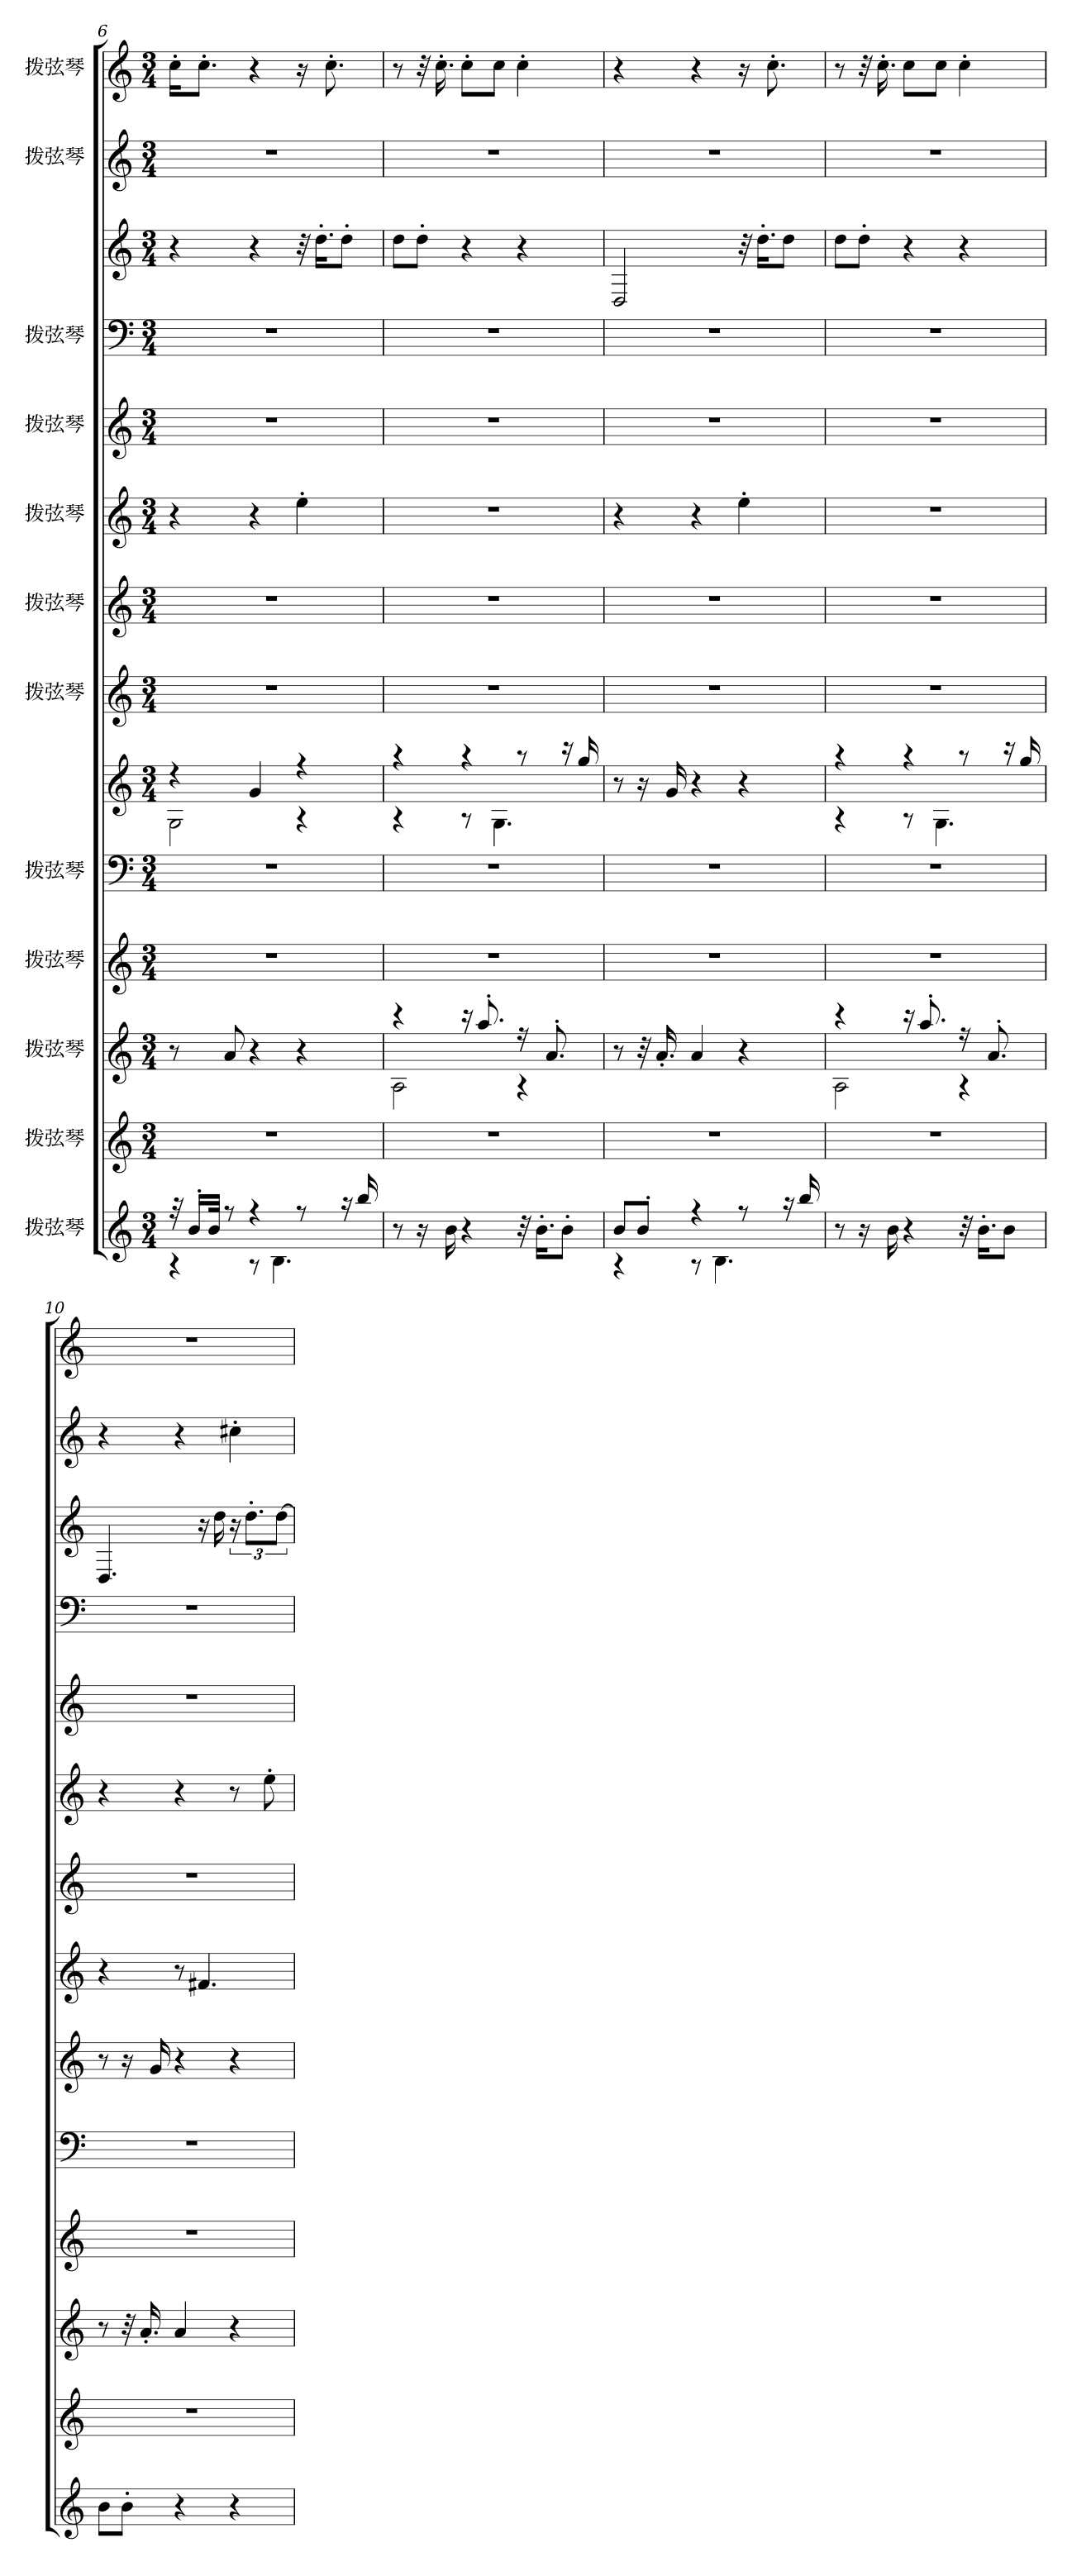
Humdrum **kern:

**kern	**kern	**kern	**kern	**kern	**kern	**kern	**kern	**kern	**kern	**kern	**kern	**kern	**kern
*part12	*part11	*part10	*part9	*part8	*part8	*part7	*part6	*part5	*part4	*part3	*part3	*part2	*part1
*staff14	*staff13	*staff12	*staff11	*staff10	*staff9	*staff8	*staff7	*staff6	*staff5	*staff4	*staff3	*staff2	*staff1
*I"拨弦琴	*I"拨弦琴	*I"拨弦琴	*I"拨弦琴	*I"拨弦琴	*	*I"拨弦琴	*I"拨弦琴	*I"拨弦琴	*I"拨弦琴	*I"拨弦琴	*	*I"拨弦琴	*I"拨弦琴
*clefG2	*clefG2	*clefG2	*clefG2	*clefF4	*clefG2	*clefG2	*clefG2	*clefG2	*clefG2	*clefF4	*clefG2	*clefG2	*clefG2
*k[]	*k[]	*k[]	*k[]	*k[]	*k[]	*k[]	*k[]	*k[]	*k[]	*k[]	*k[]	*k[]	*k[]
*M3/4	*M3/4	*M3/4	*M3/4	*M3/4	*M3/4	*M3/4	*M3/4	*M3/4	*M3/4	*M3/4	*M3/4	*M3/4	*M3/4
=6	=6	=6	=6	=6	=6	=6	=6	=6	=6	=6	=6	=6	=6
*^	*	*	*	*	*^	*	*	*	*	*	*	*	*
32r	4r	2.r	8r	2.r	2.r	4r	2G\	2.r	2.r	4r	2.r	2.r	4r	2.r	16cc'\KL
16b'/LL	.	.	.	.	.	.	.	.	.	.	.	.	.	.	.
.	.	.	.	.	.	.	.	.	.	.	.	.	.	.	8.cc'\J
32b/JJk	.	.	.	.	.	.	.	.	.	.	.	.	.	.	.
8r	.	.	8a/	.	.	.	.	.	.	.	.	.	.	.	.
4r	8r	.	4r	.	.	4g/	.	.	.	4r	.	.	4r	.	4r
.	4.B\	.	.	.	.	.	.	.	.	.	.	.	.	.	.
8r	.	.	4r	.	.	4r	4r	.	.	4ee'\	.	.	32r	.	16r
.	.	.	.	.	.	.	.	.	.	.	.	.	16.dd'\KL	.	.
.	.	.	.	.	.	.	.	.	.	.	.	.	.	.	8.cc'\
16r	.	.	.	.	.	.	.	.	.	.	.	.	8dd'\J	.	.
16bb/	.	.	.	.	.	.	.	.	.	.	.	.	.	.	.
*v	*v	*	*	*	*	*	*	*	*	*	*	*	*	*	*
=7	=7	=7	=7	=7	=7	=7	=7	=7	=7	=7	=7	=7	=7	=7
*	*	*^	*	*	*	*	*	*	*	*	*	*	*	*
8r	2.r	4r	2A\	2.r	2.r	4r	4r	2.r	2.r	2.r	2.r	2.r	8dd\L	2.r	8r
16r	.	.	.	.	.	.	.	.	.	.	.	.	8dd'\J	.	32r
.	.	.	.	.	.	.	.	.	.	.	.	.	.	.	16.cc'\
16b\	.	.	.	.	.	.	.	.	.	.	.	.	.	.	.
4r	.	16r	.	.	.	4r	8r	.	.	.	.	.	4r	.	8cc'\L
.	.	8.aa'/	.	.	.	.	.	.	.	.	.	.	.	.	.
.	.	.	.	.	.	.	4.G\	.	.	.	.	.	.	.	8cc\J
32r	.	16r	4r	.	.	8r	.	.	.	.	.	.	4r	.	4cc'\
16.b'\KL	.	.	.	.	.	.	.	.	.	.	.	.	.	.	.
.	.	8.a'/	.	.	.	.	.	.	.	.	.	.	.	.	.
8b'\J	.	.	.	.	.	16r	.	.	.	.	.	.	.	.	.
.	.	.	.	.	.	16gg/	.	.	.	.	.	.	.	.	.
*	*	*v	*v	*	*	*v	*v	*	*	*	*	*	*	*	*
!!LO:PB:g=z
=8	=8	=8	=8	=8	=8	=8	=8	=8	=8	=8	=8	=8	=8
*^	*	*	*	*	*	*	*	*	*	*	*	*	*
8b/L	4r	2.r	8r	2.r	2.r	8r	2.r	2.r	4r	2.r	2.r	2D/	2.r	4r
8b'/J	.	.	32r	.	.	16r	.	.	.	.	.	.	.	.
.	.	.	16.a'/	.	.	.	.	.	.	.	.	.	.	.
.	.	.	.	.	.	16g/	.	.	.	.	.	.	.	.
4r	8r	.	4a/	.	.	4r	.	.	4r	.	.	.	.	4r
.	4.B\	.	.	.	.	.	.	.	.	.	.	.	.	.
8r	.	.	4r	.	.	4r	.	.	4ee'\	.	.	32r	.	16r
.	.	.	.	.	.	.	.	.	.	.	.	16.dd'\KL	.	.
.	.	.	.	.	.	.	.	.	.	.	.	.	.	8.cc'\
16r	.	.	.	.	.	.	.	.	.	.	.	8dd\J	.	.
16bb/	.	.	.	.	.	.	.	.	.	.	.	.	.	.
*v	*v	*	*	*	*	*	*	*	*	*	*	*	*	*
=9	=9	=9	=9	=9	=9	=9	=9	=9	=9	=9	=9	=9	=9
*	*	*^	*	*	*^	*	*	*	*	*	*	*	*
8r	2.r	4r	2A\	2.r	2.r	4r	4r	2.r	2.r	2.r	2.r	2.r	8dd\L	2.r	8r
16r	.	.	.	.	.	.	.	.	.	.	.	.	8dd'\J	.	32r
.	.	.	.	.	.	.	.	.	.	.	.	.	.	.	16.cc'\
16b\	.	.	.	.	.	.	.	.	.	.	.	.	.	.	.
4r	.	16r	.	.	.	4r	8r	.	.	.	.	.	4r	.	8cc\L
.	.	8.aa'/	.	.	.	.	.	.	.	.	.	.	.	.	.
.	.	.	.	.	.	.	4.G\	.	.	.	.	.	.	.	8cc\J
32r	.	16r	4r	.	.	8r	.	.	.	.	.	.	4r	.	4cc'\
16.b'\KL	.	.	.	.	.	.	.	.	.	.	.	.	.	.	.
.	.	8.a'/	.	.	.	.	.	.	.	.	.	.	.	.	.
8b\J	.	.	.	.	.	16r	.	.	.	.	.	.	.	.	.
.	.	.	.	.	.	16gg/	.	.	.	.	.	.	.	.	.
*	*	*v	*v	*	*	*v	*v	*	*	*	*	*	*	*	*
=10	=10	=10	=10	=10	=10	=10	=10	=10	=10	=10	=10	=10	=10
8b\L	2.r	8r	2.r	2.r	8r	4r	2.r	4r	2.r	2.r	4.D/	4r	2.r
8b'\J	.	32r	.	.	16r	.	.	.	.	.	.	.	.
.	.	16.a'/	.	.	.	.	.	.	.	.	.	.	.
.	.	.	.	.	16g/	.	.	.	.	.	.	.	.
4r	.	4a/	.	.	4r	8r	.	4r	.	.	.	4r	.
.	.	.	.	.	.	4.f#X/	.	.	.	.	16r	.	.
.	.	.	.	.	.	.	.	.	.	.	16dd\	.	.
4r	.	4r	.	.	4r	.	.	8r	.	.	24r	4cc#X'\	.
.	.	.	.	.	.	.	.	.	.	.	12.dd'\L	.	.
.	.	.	.	.	.	.	.	8ee'\	.	.	.	.	.
.	.	.	.	.	.	.	.	.	.	.	[12dd\J	.	.
=	=	=	=	=	=	=	=	=	=	=	=	=	=
*-	*-	*-	*-	*-	*-	*-	*-	*-	*-	*-	*-	*-	*-
